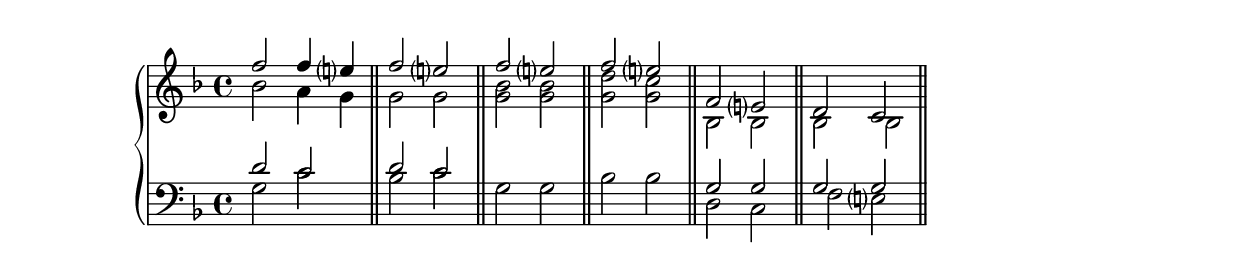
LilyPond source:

\version "2.12.0"
\new PianoStaff <<
  \new Staff {
    \key f \major
    \relative c'' {
      <<
        { 
          f2 f4 e? \bar "||"
          f2 e?  \bar "||"
          f2 e?  \bar "||"
          f2 e?  \bar "||"
          f,2 e?  \bar "||"
          d2 c  \bar "||"
        }
        \\
        { 
          bes'2 a4 g
          g2 g
          <g bes>2 <g bes>
          <g d'>2 <g c>
          bes,2 bes
          bes2 bes
        }
      >>
    }
  }
  \new Staff  {
    \key f \major
    \clef bass
    \relative c'{
      <<
        { 
          d2 c
          d2 c
          s2 s2
          s2 s2
          g2 g
          g2 g
        }
        \\
        { 
          g2 c
          bes2 c
          g g
          bes bes
          d, c
          f e?
        }
      >>
    }
  }
>>